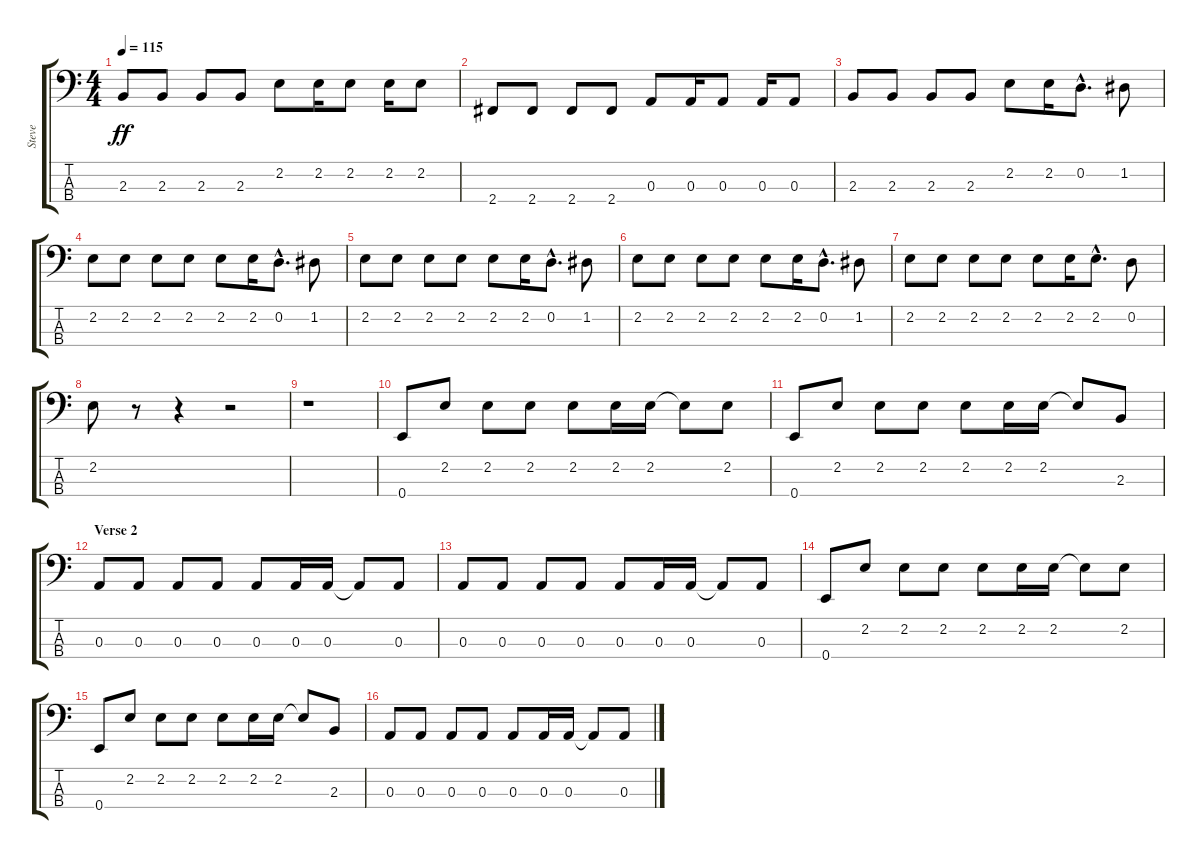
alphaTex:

\track ("Steve" "Steve") {instrument electricbasspick}
\staff {score tabs}
\tuning (G2 D2 A1 E1) {hide}
\ts (4 4)
\tempo 115
\clef f4
\ks c
2.3.8{dy ff} 2.3.8 2.3.8 2.3.8 2.2.8 2.2.16 2.2.8 2.2.16 2.2.8 |
2.4.8 2.4.8 2.4.8 2.4.8 0.3.8 0.3.16 0.3.8 0.3.16 0.3.8 |
2.3.8 2.3.8 2.3.8 2.3.8 2.2.8 2.2.16 0.2{hac}.8{d} 1.2.8 |
2.2.8 2.2.8 2.2.8 2.2.8 2.2.8 2.2.16 0.2{hac}.8{d} 1.2.8 |
2.2.8 2.2.8 2.2.8 2.2.8 2.2.8 2.2.16 0.2{hac}.8{d} 1.2.8 |
2.2.8 2.2.8 2.2.8 2.2.8 2.2.8 2.2.16 0.2{hac}.8{d} 1.2.8 |
2.2.8 2.2.8 2.2.8 2.2.8 2.2.8 2.2.16 2.2{hac}.8{d} 0.2.8 |
2.2.8 r.8 r.4 r.2 |
r.1 |
0.4.8 2.2.8 2.2.8 2.2.8 2.2.8 2.2.16 2.2.16 2.2{t}.8 2.2.8 |
0.4.8 2.2.8 2.2.8 2.2.8 2.2.8 2.2.16 2.2.16 2.2{t}.8 2.3.8 |
\section ("" "Verse 2")
0.3.8 0.3.8 0.3.8 0.3.8 0.3.8 0.3.16 0.3.16 0.3{t}.8 0.3.8 |
0.3.8 0.3.8 0.3.8 0.3.8 0.3.8 0.3.16 0.3.16 0.3{t}.8 0.3.8 |
0.4.8 2.2.8 2.2.8 2.2.8 2.2.8 2.2.16 2.2.16 2.2{t}.8 2.2.8 |
0.4.8 2.2.8 2.2.8 2.2.8 2.2.8 2.2.16 2.2.16 2.2{t}.8 2.3.8 |
0.3.8 0.3.8 0.3.8 0.3.8 0.3.8 0.3.16 0.3.16 0.3{t}.8 0.3.8
